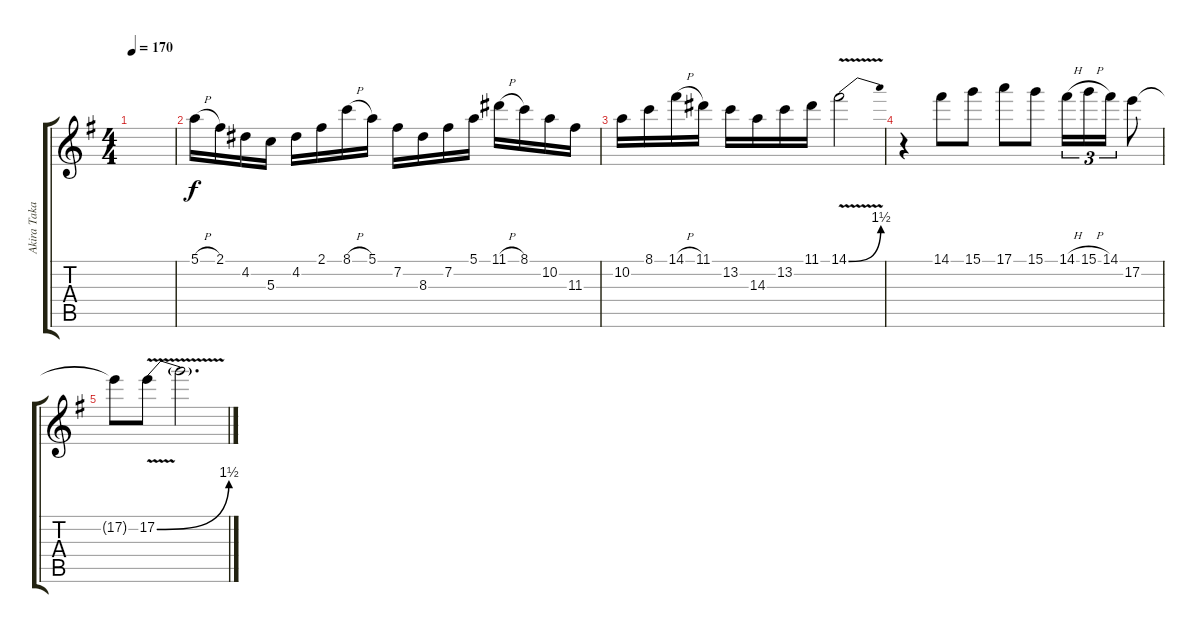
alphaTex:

\track ("Akira Takasaki Lead 2" "Akira Taka") {instrument distortionguitar}
\staff {score tabs}
\tuning (E4 B3 G3 D3 A2 E2) {hide}
\ts (4 4)
\tempo 170
\clef g2
\ks eminor
|
5.1{h}.16 2.1.16 4.2.16 5.3.16 4.2.16 2.1.16 8.1{h}.16 5.1.16 7.2.16 8.3.16 7.2.16 5.1.16 11.1{h}.16 8.1.16 10.2.16 11.3.16 |
10.2.16 8.1.16 14.1{h}.16 11.1.16 13.2.16 14.3.16 13.2.16 11.1.16 14.1{be (bend 0 0 60 6) v}.2 |
r.4 14.1.8 15.1.8 17.1.8 15.1.8 14.1{h}.16{tu (3 2)} 15.1{h}.16{tu (3 2)} 14.1.16{tu (3 2)} 17.2.8 |
17.2{t}.8 17.2{be (bend 0 0 60 6) v}.8 17.2{t}.2{d}
